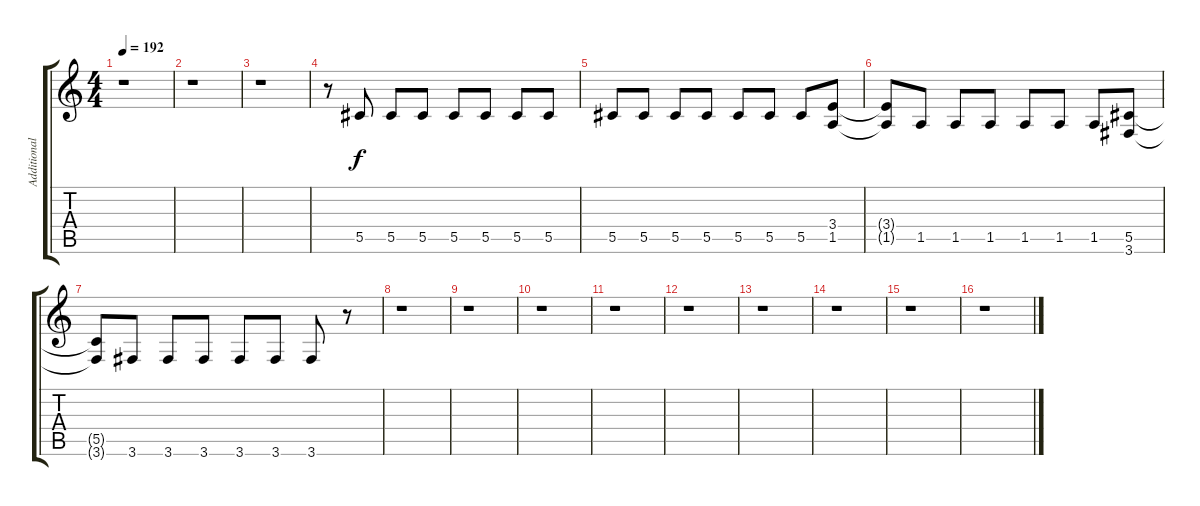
\track ("Additional Guitar" "Additional") {instrument distortionguitar}
\staff {score tabs}
\tuning (Eb4 Bb3 Gb3 Db3 Ab2 Eb2) {hide}
\ts (4 4)
\tempo 192
\clef g2
\ks c
r.1{dy f} |
r.1 |
r.1 |
r.8 5.5.8 5.5.8 5.5.8 5.5.8 5.5.8 5.5.8 5.5.8 |
5.5.8 5.5.8 5.5.8 5.5.8 5.5.8 5.5.8 5.5.8 (3.4 1.5).8 |
(3.4{t} 1.5{t}).8 1.5.8 1.5.8 1.5.8 1.5.8 1.5.8 1.5.8 (5.5 3.6).8 |
(5.5{t} 3.6{t}).8 3.6.8 3.6.8 3.6.8 3.6.8 3.6.8 3.6.8 r.8 |
r.1 |
r.1 |
r.1 |
r.1 |
r.1 |
r.1 |
r.1 |
r.1 |
r.1
